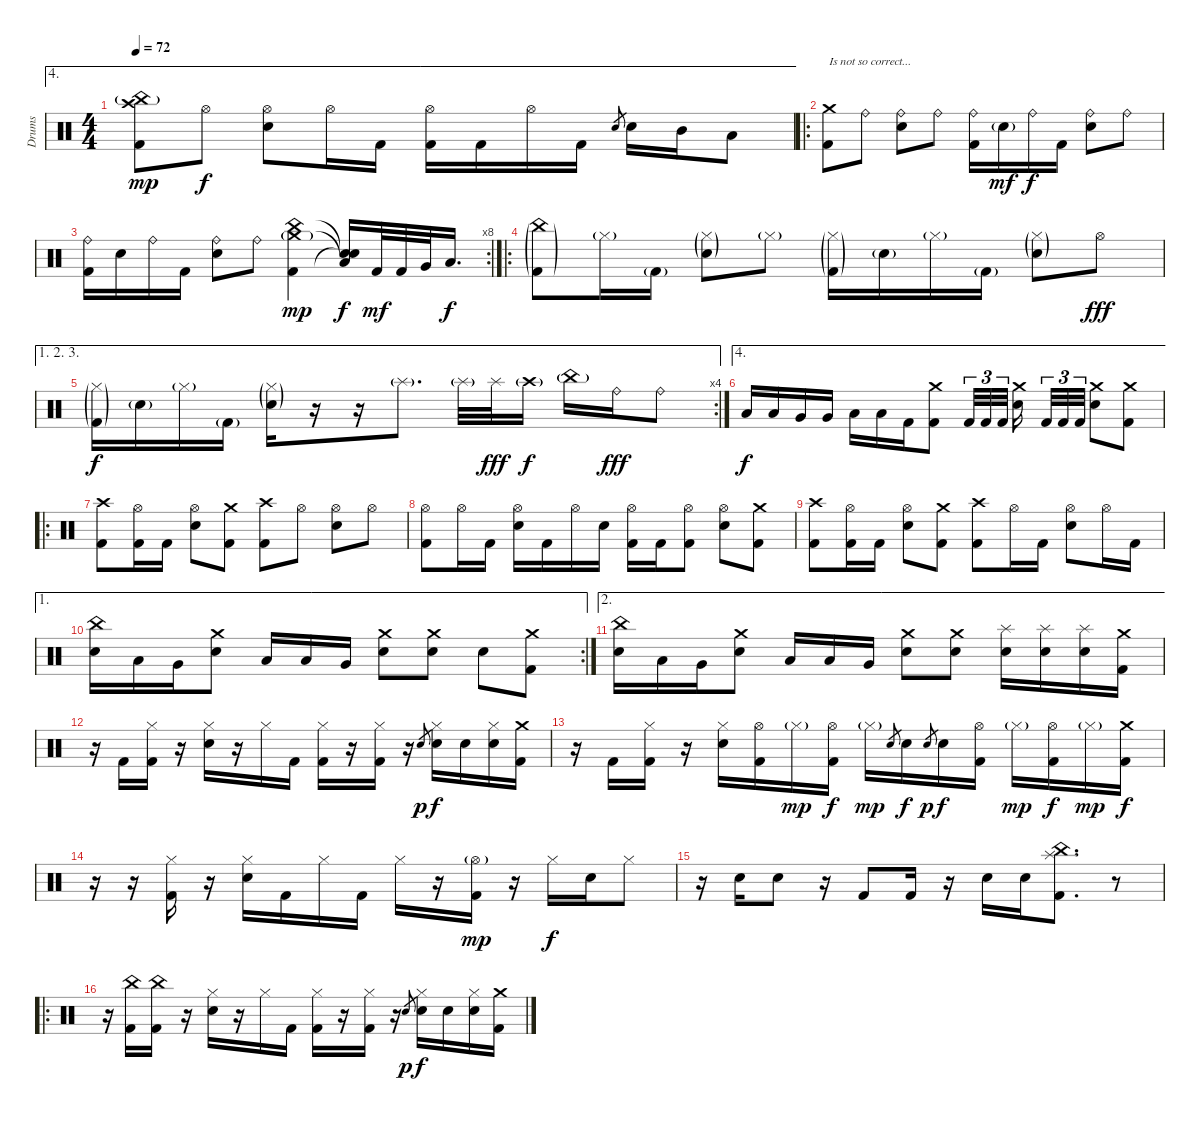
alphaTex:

\track ("Drums" "Drums") {instrument percussion}
\staff {score}
\articulation defaults
\ae 4
\ts (4 4)
\tempo 72
\clef neutral
\ks c
("Crash high (hit)" "China (hit)"{g} "Kick (hit) 2").8{dy mp} "Hi-Hat (open)".8{dy f} ("Hi-Hat (open)" "Electric Snare (hit)").8 "Hi-Hat (open)".16 "Kick (hit) 2".16 ("Hi-Hat (open)" "Kick (hit) 2").16 "Kick (hit) 2".16 "Hi-Hat (open)".16 "Kick (hit) 2".16 "Electric Snare (hit)".8{gr} "Electric Snare (hit)".16 "Mid Tom (hit)".16 "Low Tom (hit)".8 |
\ro
("Crash medium (hit)" "Kick (hit) 2").8{txt "Is not so correct..."} "Ride (bell)".8 ("Ride (bell)" "Electric Snare (hit)").8 "Ride (bell)".8 ("Ride (bell)" "Kick (hit) 2").16 "Electric Snare (hit)"{g}.16{dy mf} "Ride (bell)".16{dy f} "Kick (hit) 2".16 ("Ride (bell)" "Electric Snare (hit)").8 "Ride (bell)".8 |
\rc 8
("Ride (bell)" "Kick (hit) 2").16 "Electric Snare (hit)".16 "Ride (bell)".16 "Kick (hit) 2".16 ("Ride (bell)" "Electric Snare (hit)").8 "Ride (bell)".8 ("China (hit)" "Crash medium (hit)"{g} "Kick (hit) 2").4{dy mp} ("Snare (hit)"{t} "Low Floor Tom (hit)"{t} "Snare (hit)"{t}).16{dy f} "Kick (hit) 2".32{dy mf} "Kick (hit) 2".32 "Very Low Tom (hit)".32 "Low Floor Tom (hit)".16{d dy f} |
\ro
("China (hit)"{g} "Kick (hit) 2"{g}).8 "Hi-Hat (closed)"{g}.16 "Kick (hit) 2"{g}.16 ("Hi-Hat (closed)"{g} "Electric Snare (hit)"{g}).8 "Hi-Hat (closed)"{g}.8 ("Hi-Hat (closed)"{g} "Kick (hit) 2"{g}).16 "Electric Snare (hit)"{g}.16 "Hi-Hat (closed)"{g}.16 "Kick (hit) 2"{g}.16 ("Hi-Hat (closed)"{g} "Electric Snare (hit)"{g}).8 "Hi-Hat (open)".8{dy fff} |
\ae (1 2 3)
\rc 4
("Hi-Hat (closed)"{g} "Kick (hit) 2"{g}).16{dy f} "Electric Snare (hit)"{g}.16 "Hi-Hat (closed)"{g}.16 "Kick (hit) 2"{g}.16 ("Hi-Hat (closed)"{g} "Electric Snare (hit)"{g}).16 r.16 r.16 "Splash (hit)"{g}.8{d} "Splash (hit)"{g}.32 "Splash (hit)".32{dy fff} "Crash high (hit)"{g}.16{dy f} "China (hit)"{g}.16 "Ride (bell)".16{dy fff} "Ride (bell)".8 |
\ae 4 "Low Tom (hit)".16{dy f} "Low Tom (hit)".16 "Very Low Tom (hit)".16 "Very Low Tom (hit)".16 "Low Floor Tom (hit)".16 "Low Floor Tom (hit)".16 "Kick (hit) 2".16
("Crash medium (hit)" "Kick (hit) 2").8 "Kick (hit) 2".32{tu (3 2)} "Kick (hit) 2".32{tu (3 2)} "Kick (hit) 2".32{tu (3 2) beam splitsecondary} ("Crash medium (hit)" "Electric Snare (hit)").16{beam splitsecondary} "Kick (hit) 2".32{tu (3 2)} "Kick (hit) 2".32{tu (3 2)} "Kick (hit) 2".32{tu (3 2)} ("Crash medium (hit)" "Electric Snare (hit)").8 ("Crash medium (hit)" "Kick (hit) 2").8 |
\ro
("Crash high (hit)" "Kick (hit) 2").8 ("Hi-Hat (open)" "Kick (hit) 2").16 "Kick (hit) 2".16 ("Hi-Hat (open)" "Electric Snare (hit)").8 ("Crash medium (hit)" "Kick (hit) 2").8 ("Crash high (hit)" "Kick (hit) 2").8 "Hi-Hat (open)".8 ("Hi-Hat (open)" "Electric Snare (hit)").8 "Hi-Hat (open)".8 |
("Hi-Hat (open)" "Kick (hit) 2").8 "Hi-Hat (open)".16 "Kick (hit) 2".16 ("Hi-Hat (open)" "Electric Snare (hit)").16 "Kick (hit) 2".16 "Hi-Hat (open)".16 "Electric Snare (hit)".16 ("Hi-Hat (open)" "Kick (hit) 2").16 "Kick (hit) 2".16 ("Hi-Hat (open)" "Kick (hit) 2").8 ("Hi-Hat (open)" "Electric Snare (hit)").8 ("Crash medium (hit)" "Kick (hit) 2").8 |
("Crash high (hit)" "Kick (hit) 2").8 ("Hi-Hat (open)" "Kick (hit) 2").16 "Kick (hit) 2".16 ("Hi-Hat (open)" "Electric Snare (hit)").8 ("Crash medium (hit)" "Kick (hit) 2").8 ("Crash high (hit)" "Kick (hit) 2").8 "Hi-Hat (open)".16 "Kick (hit) 2".16 ("Hi-Hat (open)" "Electric Snare (hit)").8 "Hi-Hat (open)".16 "Kick (hit) 2".16 |
\ae 1
\rc 2
("China (hit)" "Electric Snare (hit)").16 "Low Tom (hit)".16 "Very Low Tom (hit)".16 ("Crash medium (hit)" "Electric Snare (hit)").8 "Low Tom (hit)".16 "Low Tom (hit)".16 "Very Low Tom (hit)".16 ("Crash medium (hit)" "Electric Snare (hit)").8 ("Crash medium (hit)" "Electric Snare (hit)").8 "Electric Snare (hit)".8 ("Crash medium (hit)" "Kick (hit) 2").8 |
\ae 2
("China (hit)" "Electric Snare (hit)").16 "Low Tom (hit)".16 "Very Low Tom (hit)".16 ("Crash medium (hit)" "Electric Snare (hit)").8 "Low Tom (hit)".16 "Low Tom (hit)".16 "Very Low Tom (hit)".16 ("Crash medium (hit)" "Electric Snare (hit)").8 ("Crash medium (hit)" "Electric Snare (hit)").8 ("Splash (hit)" "Electric Snare (hit)").16 ("Splash (hit)" "Electric Snare (hit)").16 ("Splash (hit)" "Electric Snare (hit)").16 ("Crash medium (hit)" "Kick (hit) 2").16 |
r.16 "Kick (hit) 2".16 ("Hi-Hat (closed)" "Kick (hit) 2").16 r.16 ("Hi-Hat (closed)" "Electric Snare (hit)").16 r.16 "Hi-Hat (closed)".16 "Kick (hit) 2".16 ("Hi-Hat (closed)" "Kick (hit) 2").16 r.16 ("Hi-Hat (closed)" "Kick (hit) 2").16 r.16 "Electric Snare (hit)".8{gr dy p} ("Hi-Hat (closed)" "Electric Snare (hit)").16{dy f} "Electric Snare (hit)".16 ("Hi-Hat (closed)" "Electric Snare (hit)").16 ("Crash medium (hit)" "Kick (hit) 2").16 |
r.16 "Kick (hit) 2".16 ("Hi-Hat (closed)" "Kick (hit) 2").16 r.16 ("Hi-Hat (closed)" "Electric Snare (hit)").16 ("Hi-Hat (open)" "Kick (hit) 2").16 "Hi-Hat (closed)"{g}.16{dy mp} ("Hi-Hat (open)" "Kick (hit) 2").16{dy f} "Hi-Hat (closed)"{g}.16{dy mp} "Electric Snare (hit)".8{gr} "Electric Snare (hit)".16{dy f} "Electric Snare (hit)".8{gr dy p} "Electric Snare (hit)".16{dy f} ("Hi-Hat (open)" "Kick (hit) 2").16 "Hi-Hat (closed)"{g}.16{dy mp} ("Hi-Hat (open)" "Kick (hit) 2").16{dy f} "Hi-Hat (closed)"{g}.16{dy mp} ("Crash medium (hit)" "Kick (hit) 2").16{dy f} |
r.16 r.16 ("Hi-Hat (closed)" "Kick (hit) 2").16 r.16 ("Hi-Hat (closed)" "Electric Snare (hit)").16 "Kick (hit) 2".16 "Hi-Hat (closed)".16 "Kick (hit) 2".16 "Hi-Hat (closed)".16 r.16 ("Hi-Hat (open)"{g} "Kick (hit) 2").16{dy mp} r.16 "Hi-Hat (closed)".16{dy f} "Electric Snare (hit)".16 "Hi-Hat (closed)".8 |
r.16 "Electric Snare (hit)".16 "Electric Snare (hit)".8 r.16 "Kick (hit) 2".8 "Kick (hit) 2".16 r.16 "Electric Snare (hit)".16 "Electric Snare (hit)".16 ("China (hit)" "Splash (hit)" "Kick (hit) 2").8{d} r.8 |
\ro
r.16 ("China (hit)" "Kick (hit) 2").16 ("China (hit)" "Kick (hit) 2").16 r.16 ("Hi-Hat (closed)" "Electric Snare (hit)").16 r.16 "Hi-Hat (closed)".16 "Kick (hit) 2".16 ("Hi-Hat (closed)" "Kick (hit) 2").16 r.16 ("Hi-Hat (closed)" "Kick (hit) 2").16 r.16 "Electric Snare (hit)".8{gr dy p} ("Hi-Hat (closed)" "Electric Snare (hit)").16{dy f} "Electric Snare (hit)".16 ("Hi-Hat (closed)" "Electric Snare (hit)").16 ("Crash medium (hit)" "Kick (hit) 2").16
